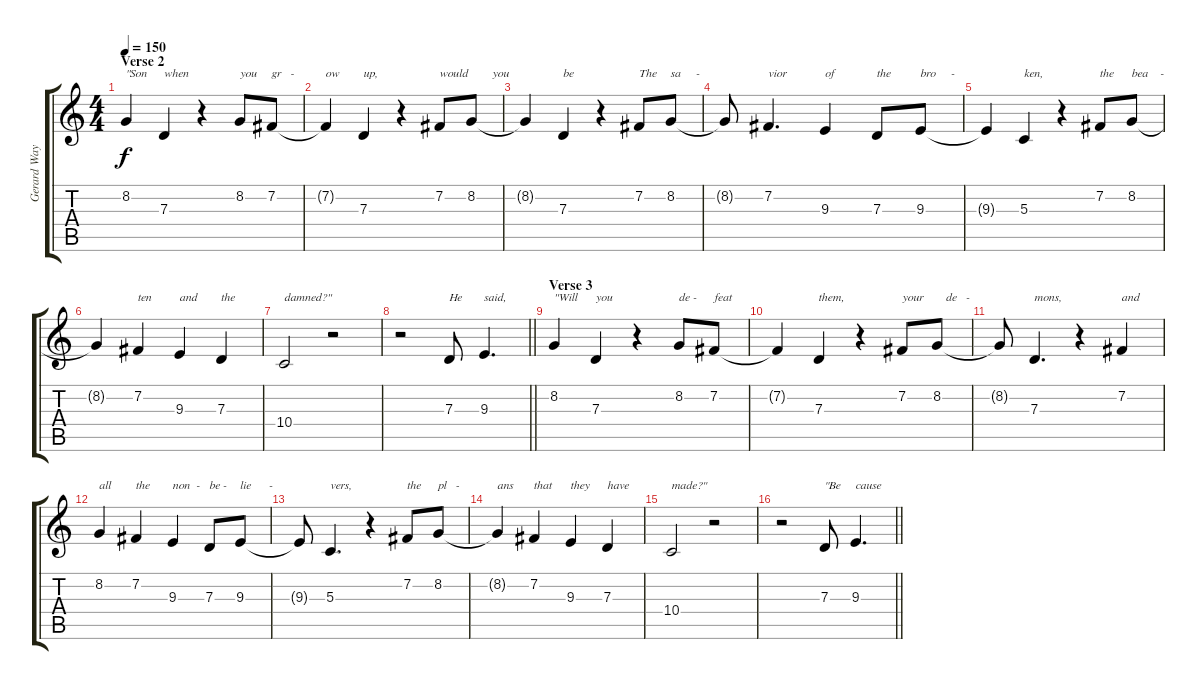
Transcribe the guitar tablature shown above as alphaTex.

\track ("Gerard Way (vocals)" "Gerard Way") {instrument oboe}
\staff {score tabs}
\tuning (E4 B3 G3 D3 A2 E2) {hide}
\ts (4 4)
\section ("" "Verse 2")
\tempo 150
\clef g2
\ks c
8.2.4{txt "\"Son" dy f} 7.3.4{txt "when"} r.4 8.2.8{txt "you"} 7.2.8{txt "gr   -"} |
7.2{t}.4{txt "ow"} 7.3.4{txt "up,"} r.4 7.2.8{txt "would"} 8.2.8{txt "       you"} |
8.2{t}.4 7.3.4{txt "be"} r.4 7.2.8{txt "The"} 8.2.8{txt "sa     -"} |
8.2{t}.8 7.2.4{d txt "vior"} 9.3.4{txt "of"} 7.3.8{txt "the"} 9.3.8{txt "bro     -"} |
9.3{t}.4 5.3.4{txt "ken,"} r.4 7.2.8{txt "the"} 8.2.8{txt "bea    -"} |
8.2{t}.4 7.2.4{txt "ten"} 9.3.4{txt "and"} 7.3.4{txt "the"} |
10.4.2{txt "damned?\""} r.2 |
\barLineRight lightlight
r.2 7.3.8{txt "He"} 9.3.4{d txt "said,"} |
\section ("" "Verse 3")
8.2.4{txt "\"Will"} 7.3.4{txt "you"} r.4 8.2.8{txt "de -"} 7.2.8{txt "feat"} |
7.2{t}.4 7.3.4{txt "them,"} r.4 7.2.8{txt "your"} 8.2.8{txt "   de   -"} |
8.2{t}.8 7.3.4{d txt "mons,"} r.4 7.2.4{txt "and"} |
8.2.4{txt "all"} 7.2.4{txt "the"} 9.3.4{txt "non  -"} 7.3.8{txt "be -"} 9.3.8{txt "lie      -"} |
9.3{t}.8 5.3.4{d txt "vers,"} r.4 7.2.8{txt "the"} 8.2.8{txt "pl   -"} |
8.2{t}.4{txt "ans"} 7.2.4{txt "that"} 9.3.4{txt "they"} 7.3.4{txt "have"} |
10.4.2{txt "made?\""} r.2 |
\barLineRight lightlight
r.2 7.3.8{txt "\"Be"} 9.3.4{d txt "cause"}
